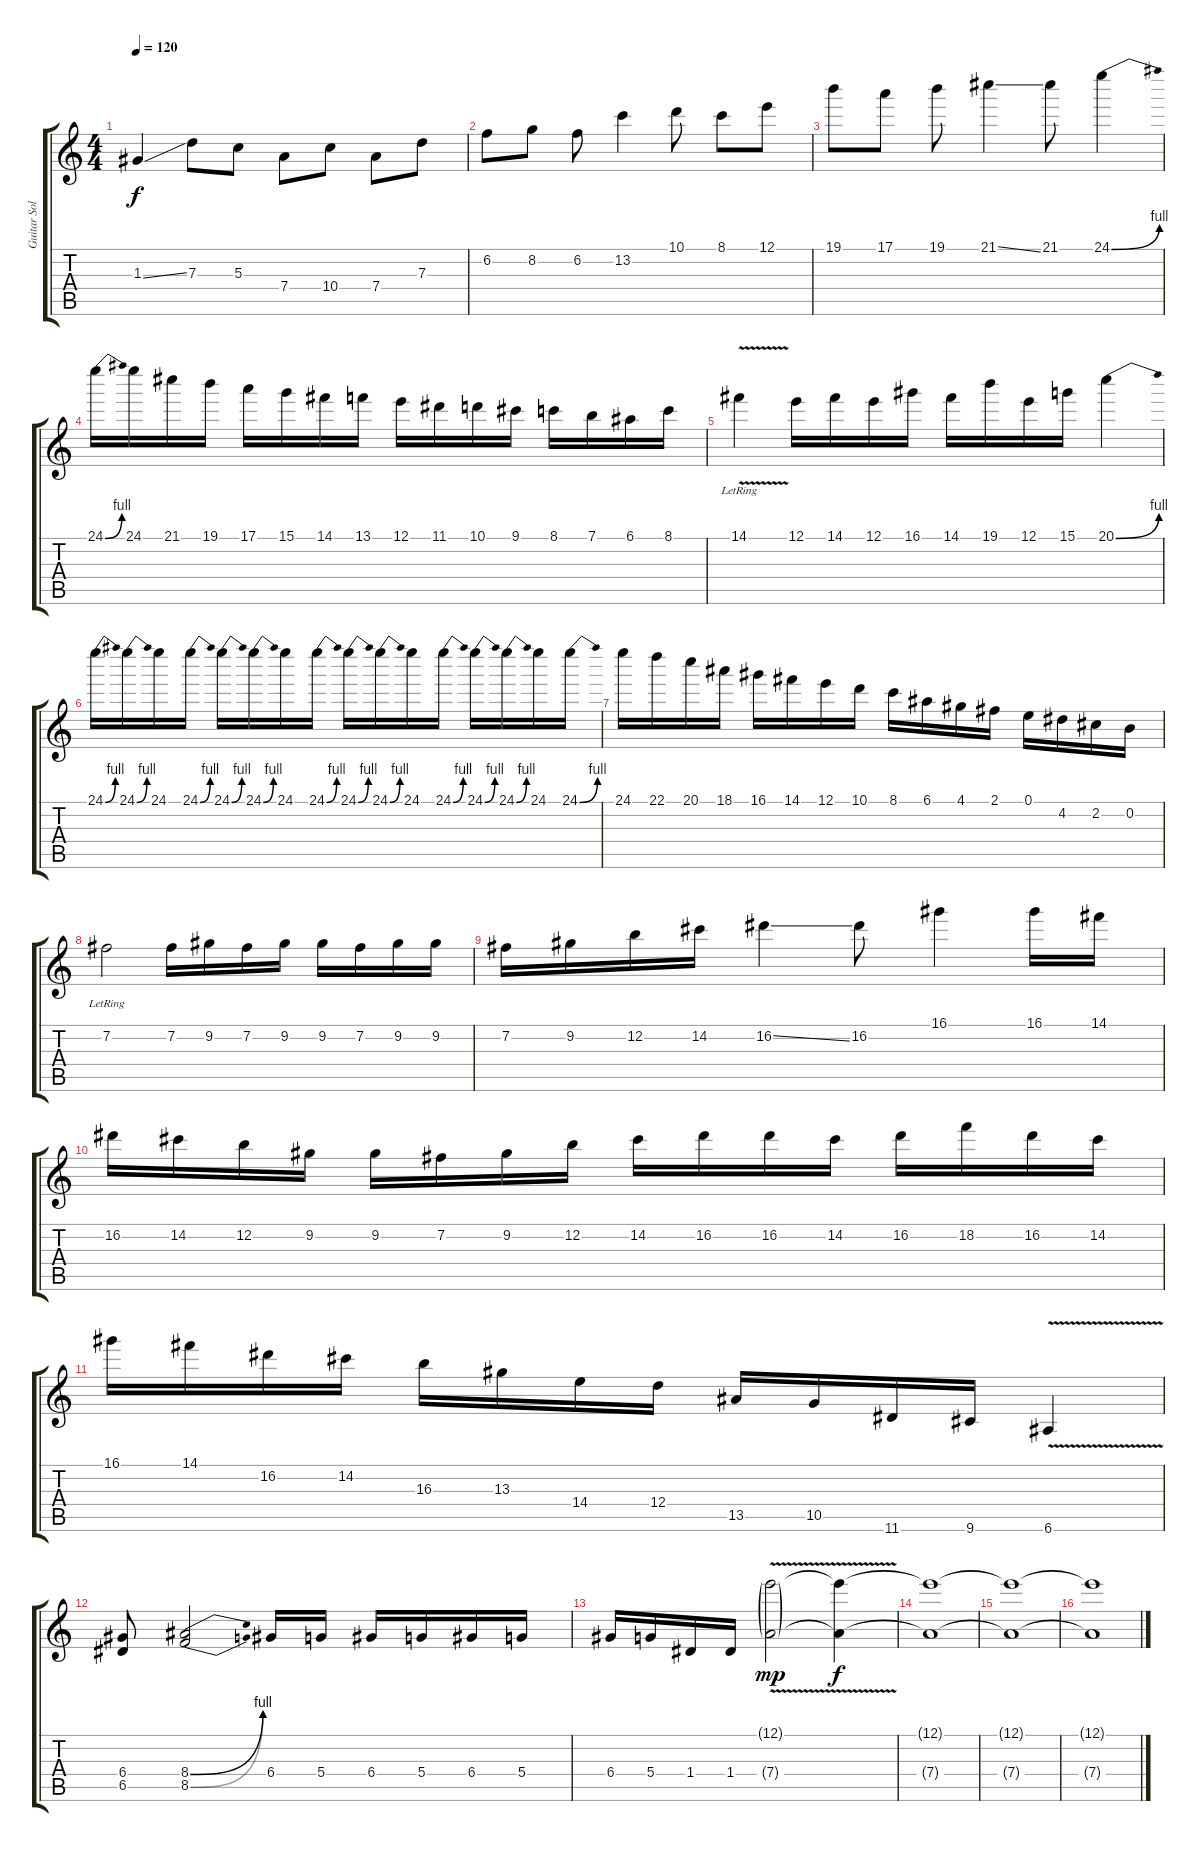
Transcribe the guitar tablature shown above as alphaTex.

\track ("Guitar Solo" "Guitar Sol") {instrument distortionguitar}
\staff {score tabs}
\tuning (E4 B3 G3 D3 A2 E2) {hide}
\ts (4 4)
\tempo 120
\clef g2
\ks c
1.3{ss}.4{dy f} 7.3.8 5.3.8 7.4.8 10.4.8 7.4.8 7.3.8 |
6.2.8 8.2.8 6.2.8 13.2.4 10.1.8 8.1.8 12.1.8 |
19.1.8 17.1.8 19.1.8 21.1{ss}.4 21.1.8 24.1{be (bend 0 0 60 4)}.4 |
24.1{be (bend 0 0 60 4)}.16 24.1.16 21.1.16 19.1.16 17.1.16 15.1.16 14.1.16 13.1.16 12.1.16 11.1.16 10.1.16 9.1.16 8.1.16 7.1.16 6.1.16 8.1.16 |
14.1{v lr}.4 12.1.16 14.1.16 12.1.16 16.1.16 14.1.16 19.1.16 12.1.16 15.1.16 20.1{be (bend 0 0 60 4)}.4 |
24.1{be (bend 0 0 60 4)}.16 24.1{be (bend 0 0 60 4)}.16 24.1.16 24.1{be (bend 0 0 60 4)}.16 24.1{be (bend 0 0 60 4)}.16 24.1{be (bend 0 0 60 4)}.16 24.1.16 24.1{be (bend 0 0 60 4)}.16 24.1{be (bend 0 0 60 4)}.16 24.1{be (bend 0 0 60 4)}.16 24.1.16 24.1{be (bend 0 0 60 4)}.16 24.1{be (bend 0 0 60 4)}.16 24.1{be (bend 0 0 60 4)}.16 24.1.16 24.1{be (bend 0 0 60 4)}.16 |
24.1.16 22.1.16 20.1.16 18.1.16 16.1.16 14.1.16 12.1.16 10.1.16 8.1.16 6.1.16 4.1.16 2.1.16 0.1.16 4.2.16 2.2.16 0.2.16 |
7.2{lr}.2 7.2.16 9.2.16 7.2.16 9.2.16 9.2.16 7.2.16 9.2.16 9.2.16 |
7.2.16 9.2.16 12.2.16 14.2.16 16.2{ss}.4 16.2.8 16.1.4 16.1.16 14.1.16 |
16.2.16 14.2.16 12.2.16 9.2.16 9.2.16 7.2.16 9.2.16 12.2.16 14.2.16 16.2.16 16.2.16 14.2.16 16.2.16 18.2.16 16.2.16 14.2.16 |
16.1.16 14.1.16 16.2.16 14.2.16 16.3.16 13.3.16 14.4.16 12.4.16 13.5.16 10.5.16 11.6.16 9.6.16 6.6{v}.4 |
(6.4 6.5).8 (8.4{be (bend 0 0 60 4)} 8.5{be (bend 0 0 60 4)}).2 6.4.16 5.4.16 6.4.16 5.4.16 6.4.16 5.4.16 |
6.4.16 5.4.16 1.4.16 1.4.16 (12.1{v g} 7.4{g}).2{dy mp} (12.1{t} 7.4{t}).4{dy f} |
(12.1{t} 7.4{t}).1 |
(12.1{t} 7.4{t}).1 |
(12.1{t} 7.4{t}).1
